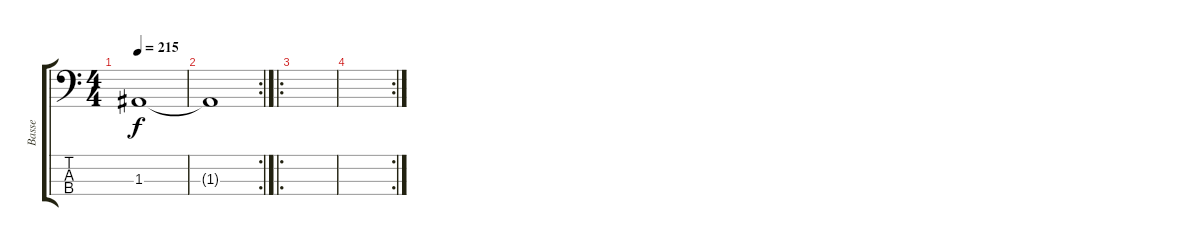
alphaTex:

\track ("Basse" "Basse") {instrument electricbassfinger}
\staff {score tabs}
\tuning (G2 D2 A1 E1) {hide}
\ts (4 4)
\tempo 215
\clef f4
\ks c
1.3{t}.1{dy f} |
\rc 2
1.3{t}.1 |
\ro
|
\rc 2
